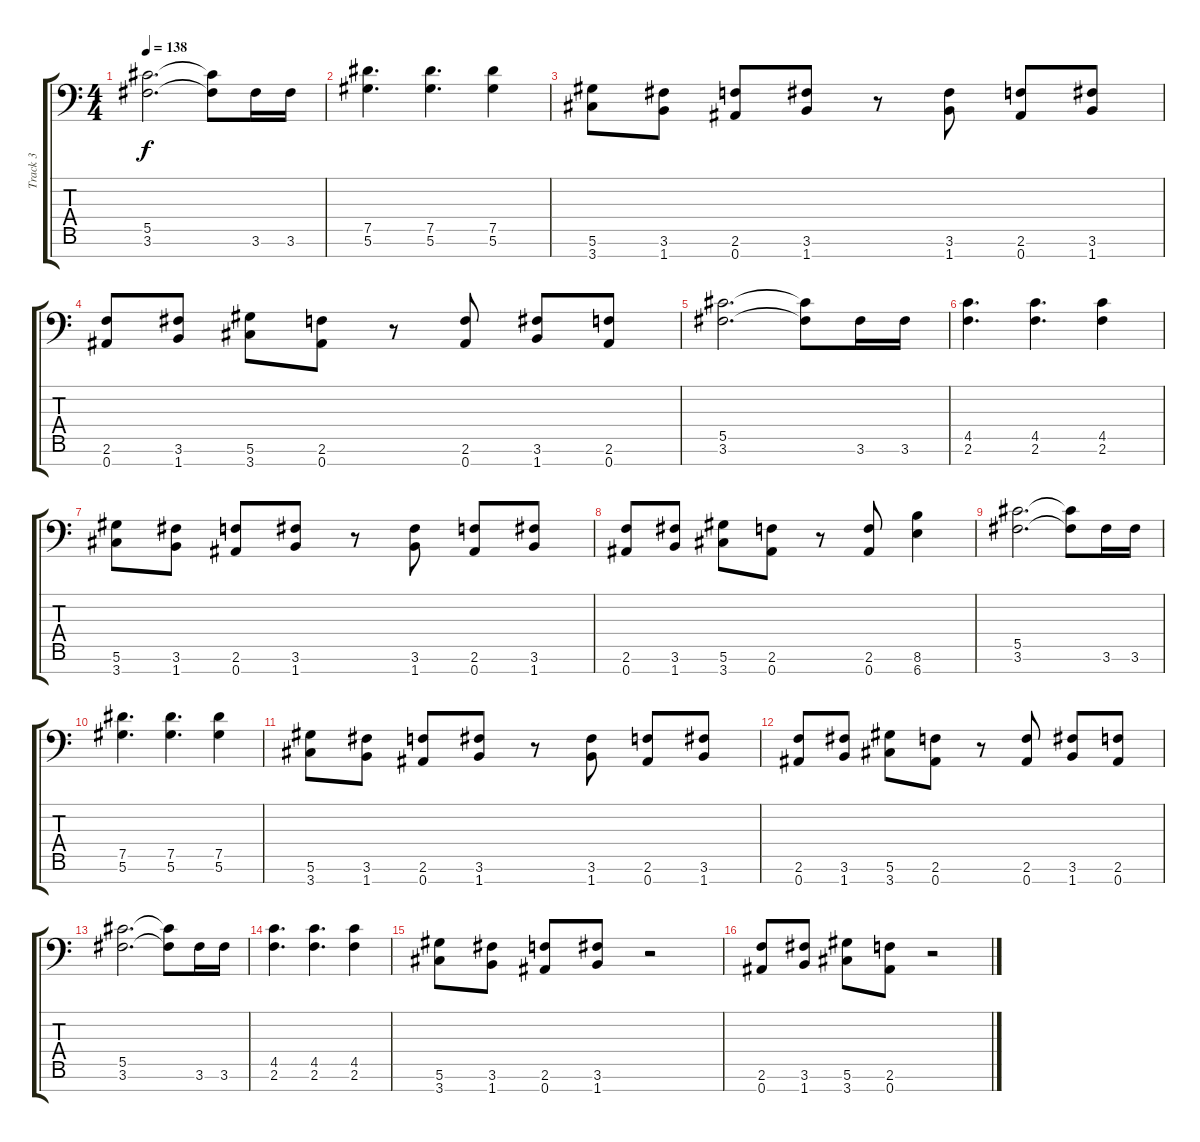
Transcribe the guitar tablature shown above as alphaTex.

\track ("Track 3" "Track 3") {instrument distortionguitar}
\staff {score tabs}
\tuning (Eb4 Bb3 Gb3 Db3 Ab2 Eb2 Bb1) {hide}
\ts (4 4)
\tempo 138
\clef f4
\ks c
(5.5 3.6).2{d dy f} (5.5{t} 3.6{t}).8 3.6.16 3.6.16 |
(7.5 5.6).4{d} (7.5 5.6).4{d} (7.5 5.6).4 |
(5.6 3.7).8 (3.6 1.7).8 (2.6 0.7).8 (3.6 1.7).8 r.8 (3.6 1.7).8 (2.6 0.7).8 (3.6 1.7).8 |
(2.6 0.7).8 (3.6 1.7).8 (5.6 3.7).8 (2.6 0.7).8 r.8 (2.6 0.7).8 (3.6 1.7).8 (2.6 0.7).8 |
(5.5 3.6).2{d} (5.5{t} 3.6{t}).8 3.6.16 3.6.16 |
(4.5 2.6).4{d} (4.5 2.6).4{d} (4.5 2.6).4 |
(5.6 3.7).8 (3.6 1.7).8 (2.6 0.7).8 (3.6 1.7).8 r.8 (3.6 1.7).8 (2.6 0.7).8 (3.6 1.7).8 |
(2.6 0.7).8 (3.6 1.7).8 (5.6 3.7).8 (2.6 0.7).8 r.8 (2.6 0.7).8 (8.6 6.7).4 |
(5.5 3.6).2{d} (5.5{t} 3.6{t}).8 3.6.16 3.6.16 |
(7.5 5.6).4{d} (7.5 5.6).4{d} (7.5 5.6).4 |
(5.6 3.7).8 (3.6 1.7).8 (2.6 0.7).8 (3.6 1.7).8 r.8 (3.6 1.7).8 (2.6 0.7).8 (3.6 1.7).8 |
(2.6 0.7).8 (3.6 1.7).8 (5.6 3.7).8 (2.6 0.7).8 r.8 (2.6 0.7).8 (3.6 1.7).8 (2.6 0.7).8 |
(5.5 3.6).2{d} (5.5{t} 3.6{t}).8 3.6.16 3.6.16 |
(4.5 2.6).4{d} (4.5 2.6).4{d} (4.5 2.6).4 |
(5.6 3.7).8 (3.6 1.7).8 (2.6 0.7).8 (3.6 1.7).8 r.2 |
(2.6 0.7).8 (3.6 1.7).8 (5.6 3.7).8 (2.6 0.7).8 r.2
